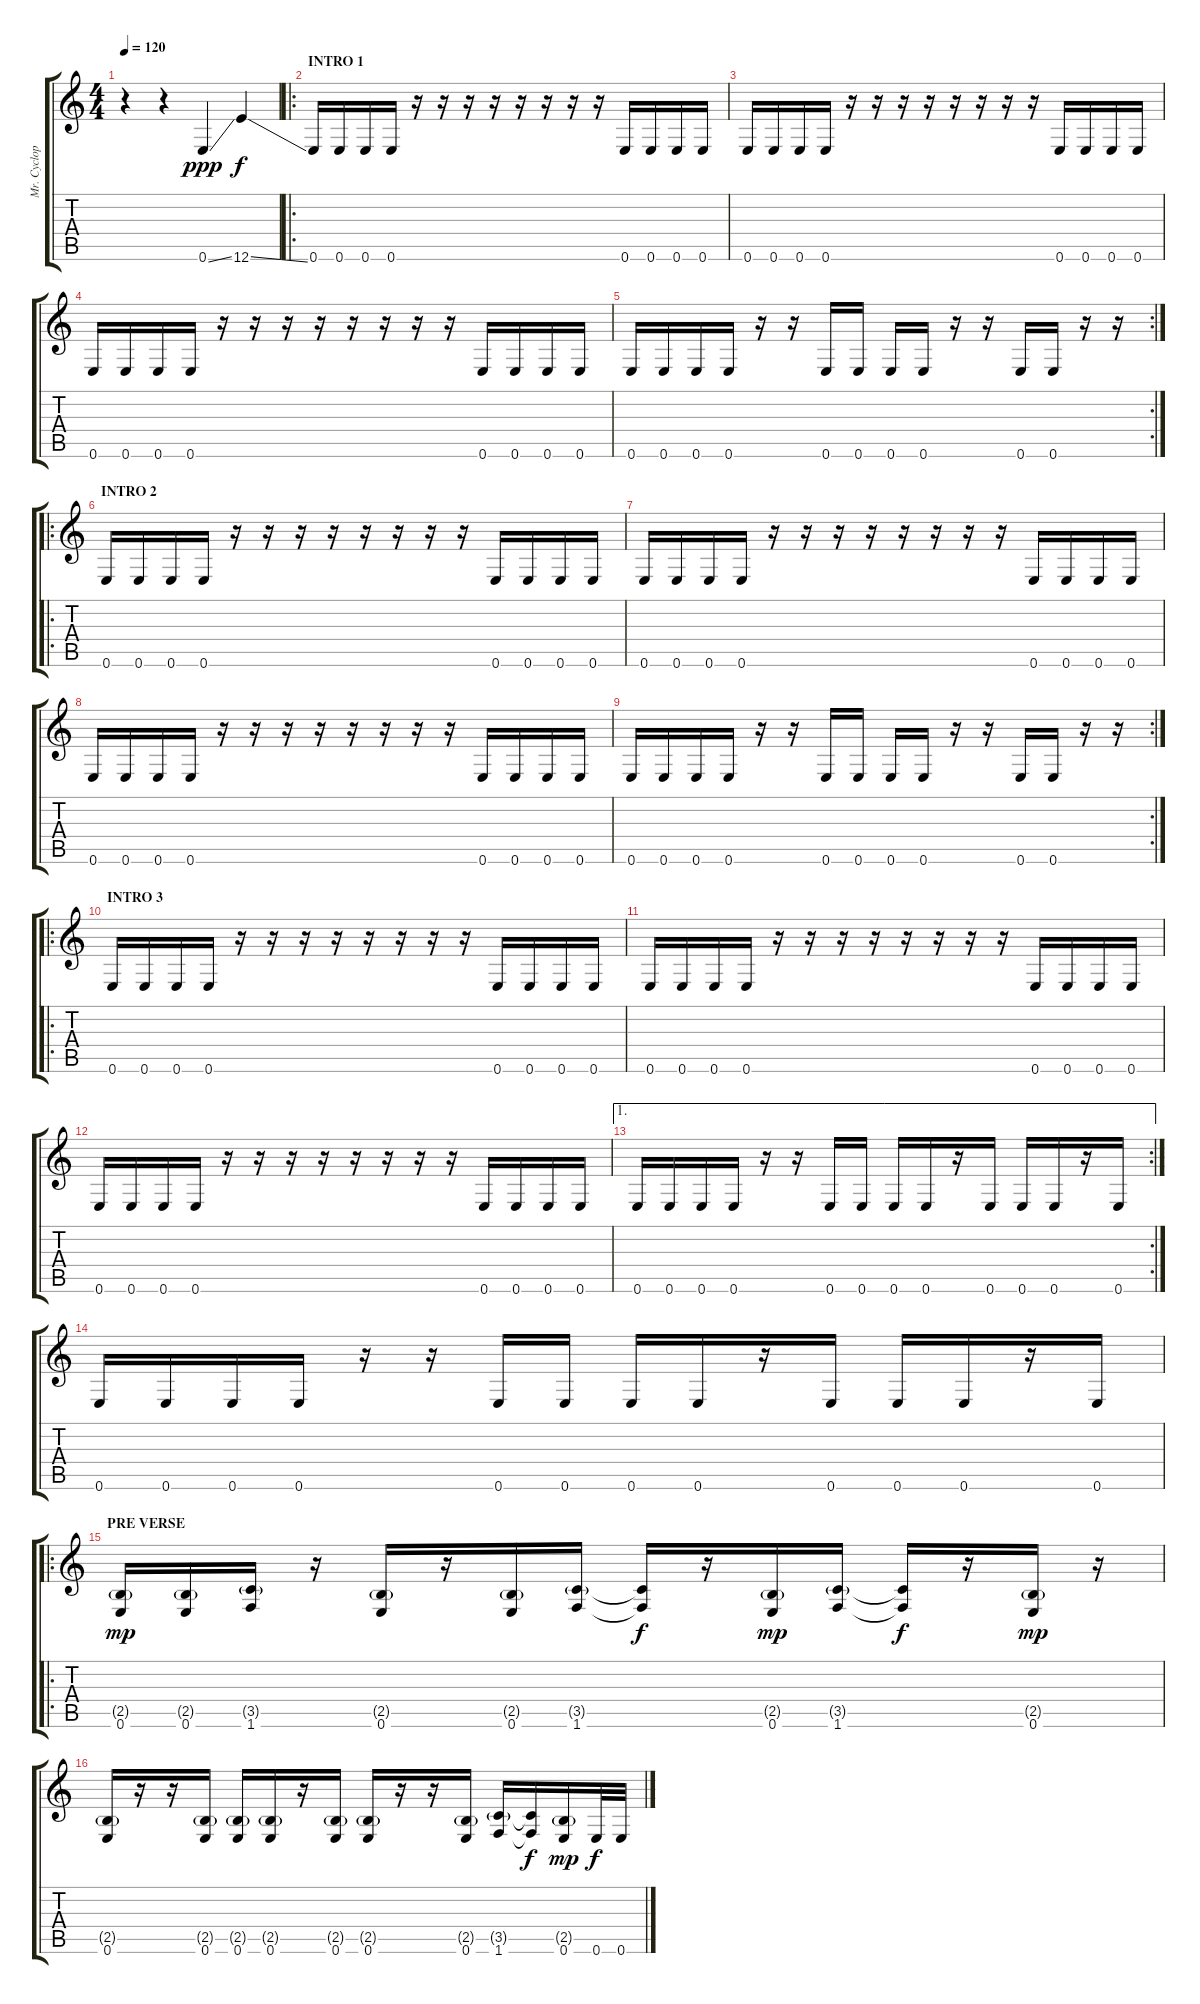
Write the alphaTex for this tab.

\track ("Mr. Cyclop" "Mr. Cyclop") {instrument distortionguitar}
\staff {score tabs}
\tuning (E4 B3 G3 D3 A2 E2) {hide}
\ts (4 4)
\tempo 120
\clef g2
\ks c
r.4{dy ppp instrument distortionguitar} r.4 0.6{ss}.4 12.6{ss}.4{dy f} |
\ro
\section ("" "INTRO 1")
0.6.16 0.6.16 0.6.16 0.6.16 r.16 r.16 r.16 r.16 r.16 r.16 r.16 r.16 0.6.16 0.6.16 0.6.16 0.6.16 |
0.6.16 0.6.16 0.6.16 0.6.16 r.16 r.16 r.16 r.16 r.16 r.16 r.16 r.16 0.6.16 0.6.16 0.6.16 0.6.16 |
0.6.16 0.6.16 0.6.16 0.6.16 r.16 r.16 r.16 r.16 r.16 r.16 r.16 r.16 0.6.16 0.6.16 0.6.16 0.6.16 |
\rc 2
0.6.16 0.6.16 0.6.16 0.6.16 r.16 r.16 0.6.16 0.6.16 0.6.16 0.6.16 r.16 r.16 0.6.16 0.6.16 r.16 r.16 |
\ro
\section ("" "INTRO 2")
0.6.16 0.6.16 0.6.16 0.6.16 r.16 r.16 r.16 r.16 r.16 r.16 r.16 r.16 0.6.16 0.6.16 0.6.16 0.6.16 |
0.6.16 0.6.16 0.6.16 0.6.16 r.16 r.16 r.16 r.16 r.16 r.16 r.16 r.16 0.6.16 0.6.16 0.6.16 0.6.16 |
0.6.16 0.6.16 0.6.16 0.6.16 r.16 r.16 r.16 r.16 r.16 r.16 r.16 r.16 0.6.16 0.6.16 0.6.16 0.6.16 |
\rc 2
0.6.16 0.6.16 0.6.16 0.6.16 r.16 r.16 0.6.16 0.6.16 0.6.16 0.6.16 r.16 r.16 0.6.16 0.6.16 r.16 r.16 |
\ro
\section ("" "INTRO 3")
0.6.16 0.6.16 0.6.16 0.6.16 r.16 r.16 r.16 r.16 r.16 r.16 r.16 r.16 0.6.16 0.6.16 0.6.16 0.6.16 |
0.6.16 0.6.16 0.6.16 0.6.16 r.16 r.16 r.16 r.16 r.16 r.16 r.16 r.16 0.6.16 0.6.16 0.6.16 0.6.16 |
0.6.16 0.6.16 0.6.16 0.6.16 r.16 r.16 r.16 r.16 r.16 r.16 r.16 r.16 0.6.16 0.6.16 0.6.16 0.6.16 |
\ae 1
\rc 2
0.6.16 0.6.16 0.6.16 0.6.16 r.16 r.16 0.6.16 0.6.16 0.6.16 0.6.16 r.16 0.6.16 0.6.16 0.6.16 r.16 0.6.16 |
0.6.16 0.6.16 0.6.16 0.6.16 r.16 r.16 0.6.16 0.6.16 0.6.16 0.6.16 r.16 0.6.16 0.6.16 0.6.16 r.16 0.6.16 |
\ro
\section ("" "PRE VERSE")
(2.5{g} 0.6).16{dy mp} (2.5{g} 0.6).16 (3.5{g} 1.6).16 r.16 (2.5{g} 0.6).16 r.16 (2.5{g} 0.6).16 (3.5{g} 1.6).16 (3.5{t} 1.6{t}).16{dy f} r.16 (2.5{g} 0.6).16{dy mp} (3.5{g} 1.6).16 (3.5{t} 1.6{t}).16{dy f} r.16 (2.5{g} 0.6).16{dy mp} r.16 |
(2.5{g} 0.6).16 r.16 r.16 (2.5{g} 0.6).16 (2.5{g} 0.6).16 (2.5{g} 0.6).16 r.16 (2.5{g} 0.6).16 (2.5{g} 0.6).16 r.16 r.16 (2.5{g} 0.6).16 (3.5{g} 1.6).16 (3.5{t} 1.6{t}).16{dy f} (2.5{g} 0.6).16{dy mp} 0.6.32{dy f} 0.6.32
